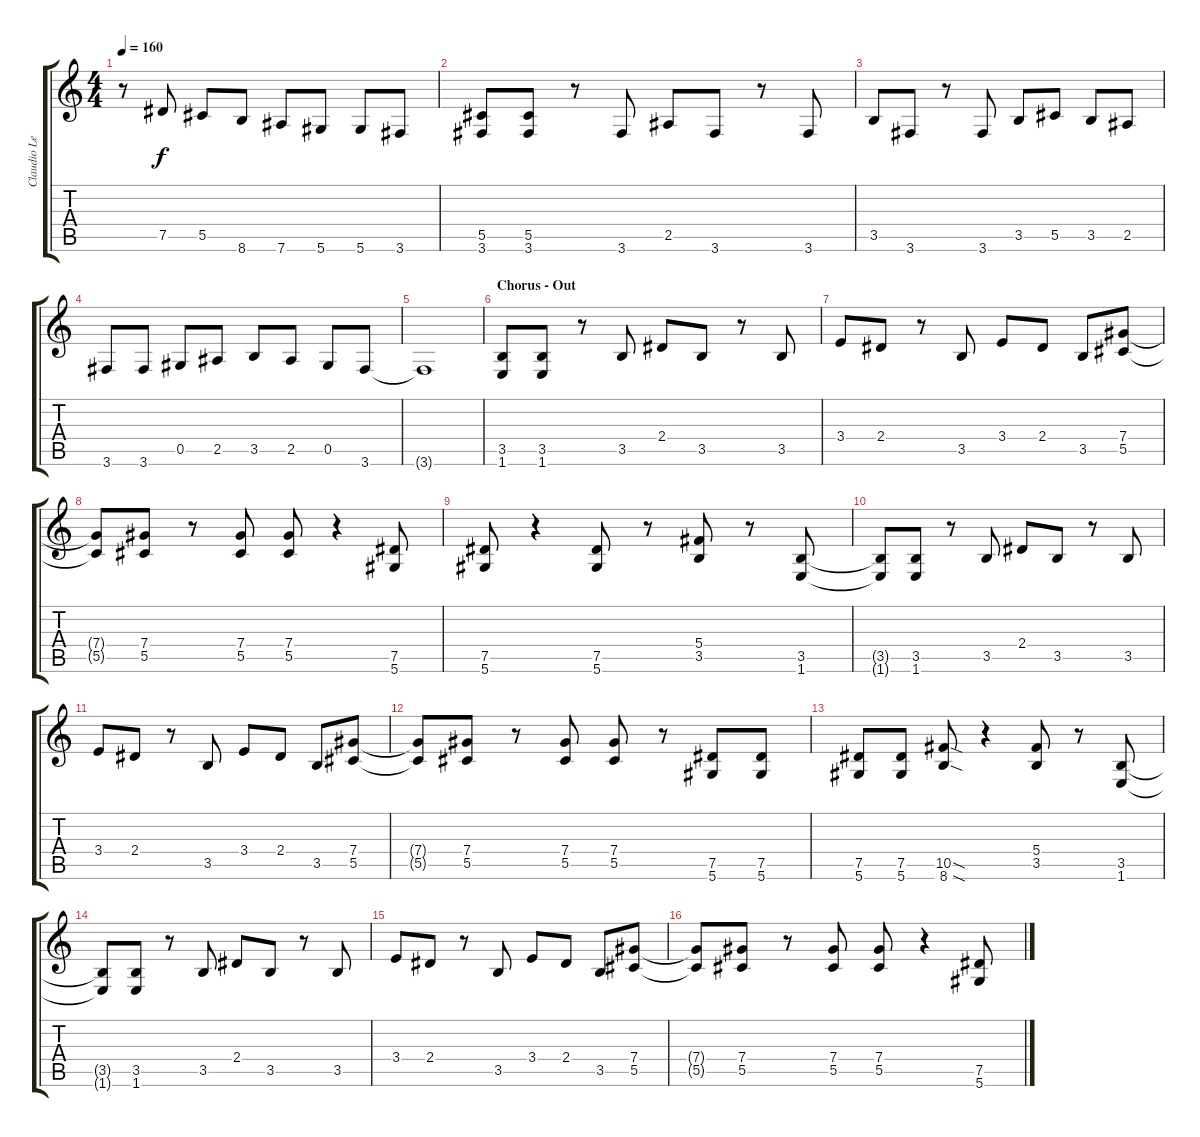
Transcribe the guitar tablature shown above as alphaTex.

\track ("Claudio Lead" "Claudio Le") {instrument distortionguitar}
\staff {score tabs}
\tuning (Eb4 Bb3 Gb3 Db3 Ab2 Eb2) {hide}
\ts (4 4)
\tempo 160
\clef g2
\ks c
r.8{dy f} 7.5.8 5.5.8 8.6.8 7.6.8 5.6.8 5.6.8 3.6.8 |
(5.5 3.6).8 (5.5 3.6).8 r.8 3.6.8 2.5.8 3.6.8 r.8 3.6.8 |
3.5.8 3.6.8 r.8 3.6.8 3.5.8 5.5.8 3.5.8 2.5.8 |
3.6.8 3.6.8 0.5.8 2.5.8 3.5.8 2.5.8 0.5.8 3.6.8 |
3.6{t}.1 |
\section ("" "Chorus - Out")
(3.5 1.6).8 (3.5 1.6).8 r.8 3.5.8 2.4.8 3.5.8 r.8 3.5.8 |
3.4.8 2.4.8 r.8 3.5.8 3.4.8 2.4.8 3.5.8 (7.4 5.5).8 |
(7.4{t} 5.5{t}).8 (7.4 5.5).8 r.8 (7.4 5.5).8 (7.4 5.5).8 r.4 (7.5 5.6).8 |
(7.5 5.6).8 r.4 (7.5 5.6).8 r.8 (5.4 3.5).8 r.8 (3.5 1.6).8 |
(3.5{t} 1.6{t}).8 (3.5 1.6).8 r.8 3.5.8 2.4.8 3.5.8 r.8 3.5.8 |
3.4.8 2.4.8 r.8 3.5.8 3.4.8 2.4.8 3.5.8 (7.4 5.5).8 |
(7.4{t} 5.5{t}).8 (7.4 5.5).8 r.8 (7.4 5.5).8 (7.4 5.5).8 r.8 (7.5 5.6).8 (7.5 5.6).8 |
(7.5 5.6).8 (7.5 5.6).8 (10.5{sod} 8.6{sod}).8 r.4 (5.4 3.5).8 r.8 (3.5 1.6).8 |
(3.5{t} 1.6{t}).8 (3.5 1.6).8 r.8 3.5.8 2.4.8 3.5.8 r.8 3.5.8 |
3.4.8 2.4.8 r.8 3.5.8 3.4.8 2.4.8 3.5.8 (7.4 5.5).8 |
(7.4{t} 5.5{t}).8 (7.4 5.5).8 r.8 (7.4 5.5).8 (7.4 5.5).8 r.4 (7.5 5.6).8
